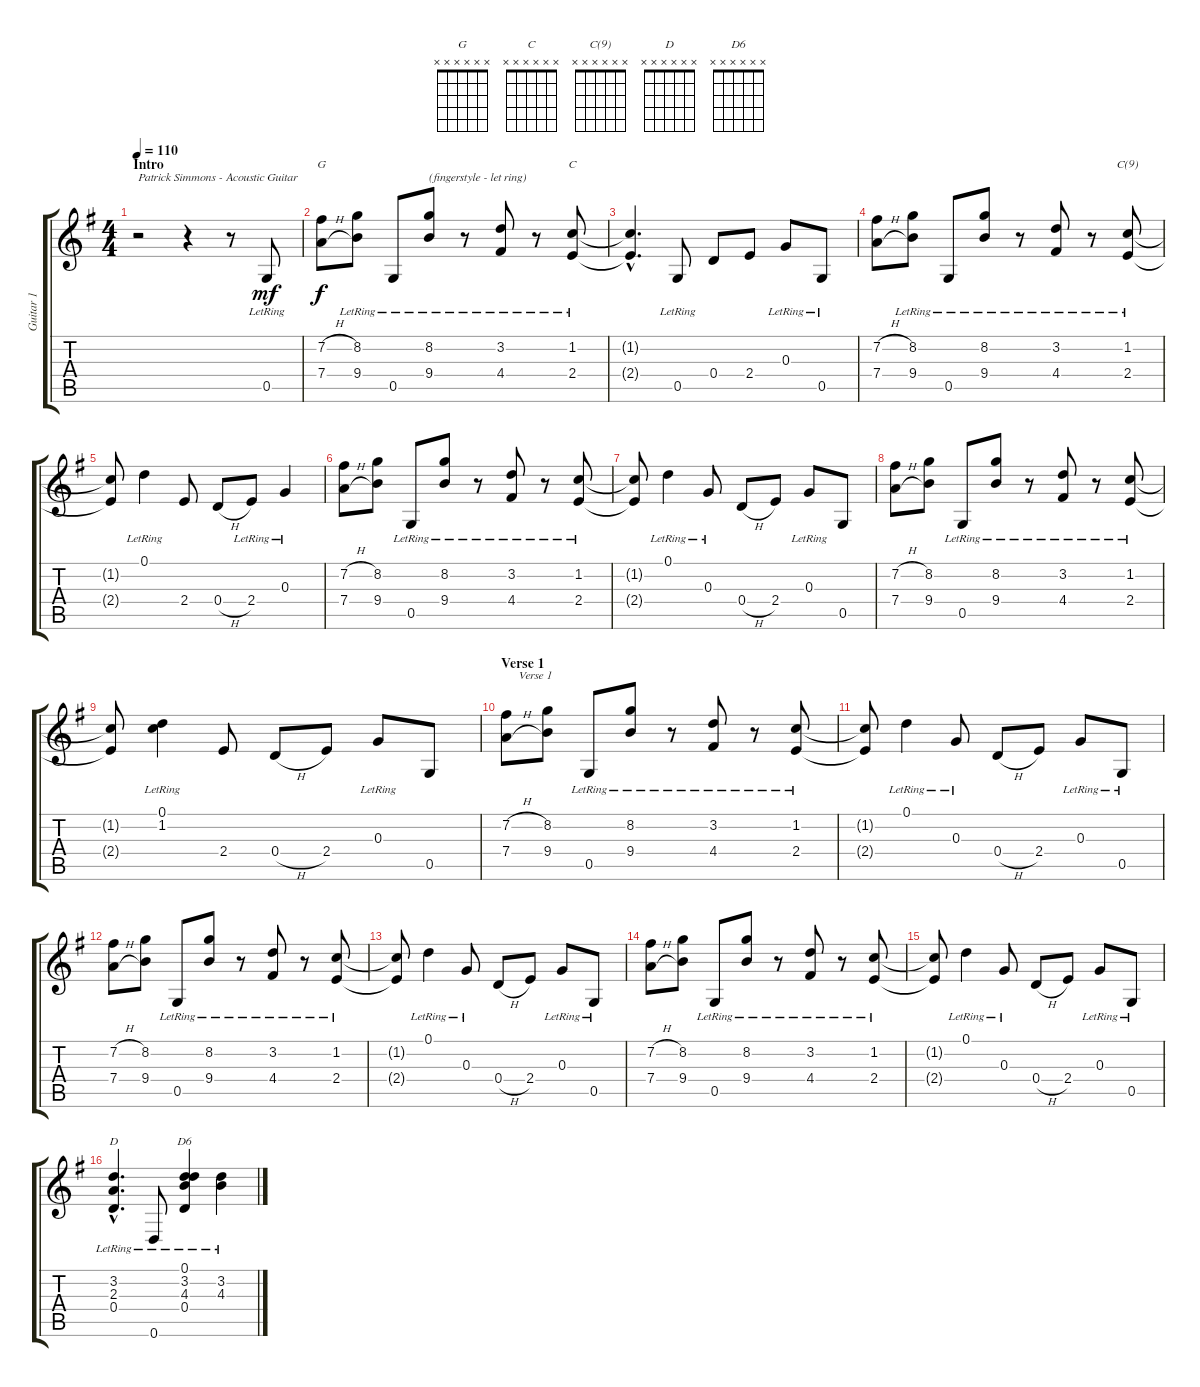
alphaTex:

\track ("Guitar 1" "Guitar 1") {instrument acousticguitarsteel}
\staff {score tabs}
\tuning (D4 B3 G3 D3 G2 D2) {hide}
\chord ("G" x x x x x x)
\chord ("C" x x x x x x)
\chord ("C(9)" x x x x x x)
\chord ("D" x x x x x x)
\chord ("D6" x x x x x x)
\ts (4 4)
\section ("" "Intro")
\tempo 110
\clef g2
\ks g
r.2{txt "Patrick Simmons - Acoustic Guitar" dy mf instrument acousticguitarsteel} r.4 r.8 0.5{lr}.8 |
(7.2{h} 7.4{h}).8{ch "G" dy f} (8.2{lr} 9.4{lr}).8 0.5{lr}.8 (8.2{lr} 9.4{lr}).8{txt "(fingerstyle - let ring)"} r.8 (3.2{lr} 4.4{lr}).8 r.8 (1.2{lr} 2.4{lr}).8{ch "C"} |
(1.2{hac t} 2.4{hac t}).4{d} 0.5{lr}.8 0.4.8 2.4.8 0.3{lr}.8 0.5{lr}.8 |
(7.2{h} 7.4{h}).8 (8.2{lr} 9.4{lr}).8 0.5{lr}.8 (8.2{lr} 9.4{lr}).8 r.8 (3.2{lr} 4.4{lr}).8 r.8 (1.2{lr} 2.4{lr}).8{ch "C(9)"} |
(1.2{t} 2.4{t}).8 0.1{lr}.4 2.4.8 0.4{h}.8 2.4{lr}.8 0.3{lr}.4 |
(7.2{h} 7.4{h}).8 (8.2 9.4).8 0.5{lr}.8 (8.2{lr} 9.4{lr}).8 r.8 (3.2{lr} 4.4{lr}).8 r.8 (1.2{lr} 2.4{lr}).8 |
(1.2{t} 2.4{t}).8 0.1{lr}.4 0.3{lr}.8 0.4{h}.8 2.4.8 0.3{lr}.8 0.5.8 |
(7.2{h} 7.4{h}).8 (8.2 9.4).8 0.5{lr}.8 (8.2{lr} 9.4{lr}).8 r.8 (3.2{lr} 4.4{lr}).8 r.8 (1.2{lr} 2.4{lr}).8 |
(1.2{t} 2.4{t}).8 (0.1{lr} 1.2{lr}).4 2.4.8 0.4{h}.8 2.4.8 0.3{lr}.8 0.5.8 |
\section ("" "Verse 1")
(7.2{h} 7.4{h}).8{txt "    Verse 1"} (8.2 9.4).8 0.5{lr}.8 (8.2{lr} 9.4{lr}).8 r.8 (3.2{lr} 4.4{lr}).8 r.8 (1.2{lr} 2.4{lr}).8 |
(1.2{t} 2.4{t}).8 0.1{lr}.4 0.3{lr}.8 0.4{h}.8 2.4.8 0.3{lr}.8 0.5{lr}.8 |
(7.2{h} 7.4{h}).8 (8.2 9.4).8 0.5{lr}.8 (8.2{lr} 9.4{lr}).8 r.8 (3.2{lr} 4.4{lr}).8 r.8 (1.2{lr} 2.4{lr}).8 |
(1.2{t} 2.4{t}).8 0.1{lr}.4 0.3{lr}.8 0.4{h}.8 2.4.8 0.3{lr}.8 0.5{lr}.8 |
(7.2{h} 7.4{h}).8 (8.2 9.4).8 0.5{lr}.8 (8.2{lr} 9.4{lr}).8 r.8 (3.2{lr} 4.4{lr}).8 r.8 (1.2{lr} 2.4{lr}).8 |
(1.2{t} 2.4{t}).8 0.1{lr}.4 0.3{lr}.8 0.4{h}.8 2.4.8 0.3{lr}.8 0.5{lr}.8 |
(3.2{hac} 2.3{hac lr} 0.4{hac lr}).4{d ch "D"} 0.6{lr}.8 (0.1{lr} 3.2{lr} 4.3{lr} 0.4{lr}).4{ch "D6"} (3.2{lr} 4.3{lr}).4
